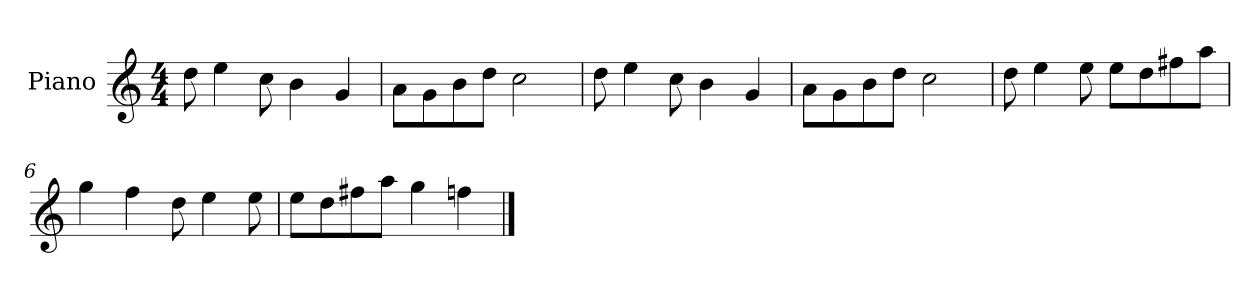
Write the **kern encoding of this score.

**kern
*part1
*staff1
*I"Piano
*I'P-no
*clefG2
*k[]
*M4/4
*MM90
=1
8dd\
4ee\
8cc\
4b\
4g/
=2
8a\L
8g\
8b\
8dd\J
2cc\
=3
8dd\
4ee\
8cc\
4b\
4g/
=4
8a\L
8g\
8b\
8dd\J
2cc\
=5
8dd\
4ee\
8ee\
8ee\L
8dd\
8ff#X\
8aa\J
=6
4gg\
4ff\
8dd\
4ee\
8ee\
!!LO:LB:g=z
=7
8ee\L
8dd\
8ff#X\
8aa\J
4gg\
4ffn\
==
*-
